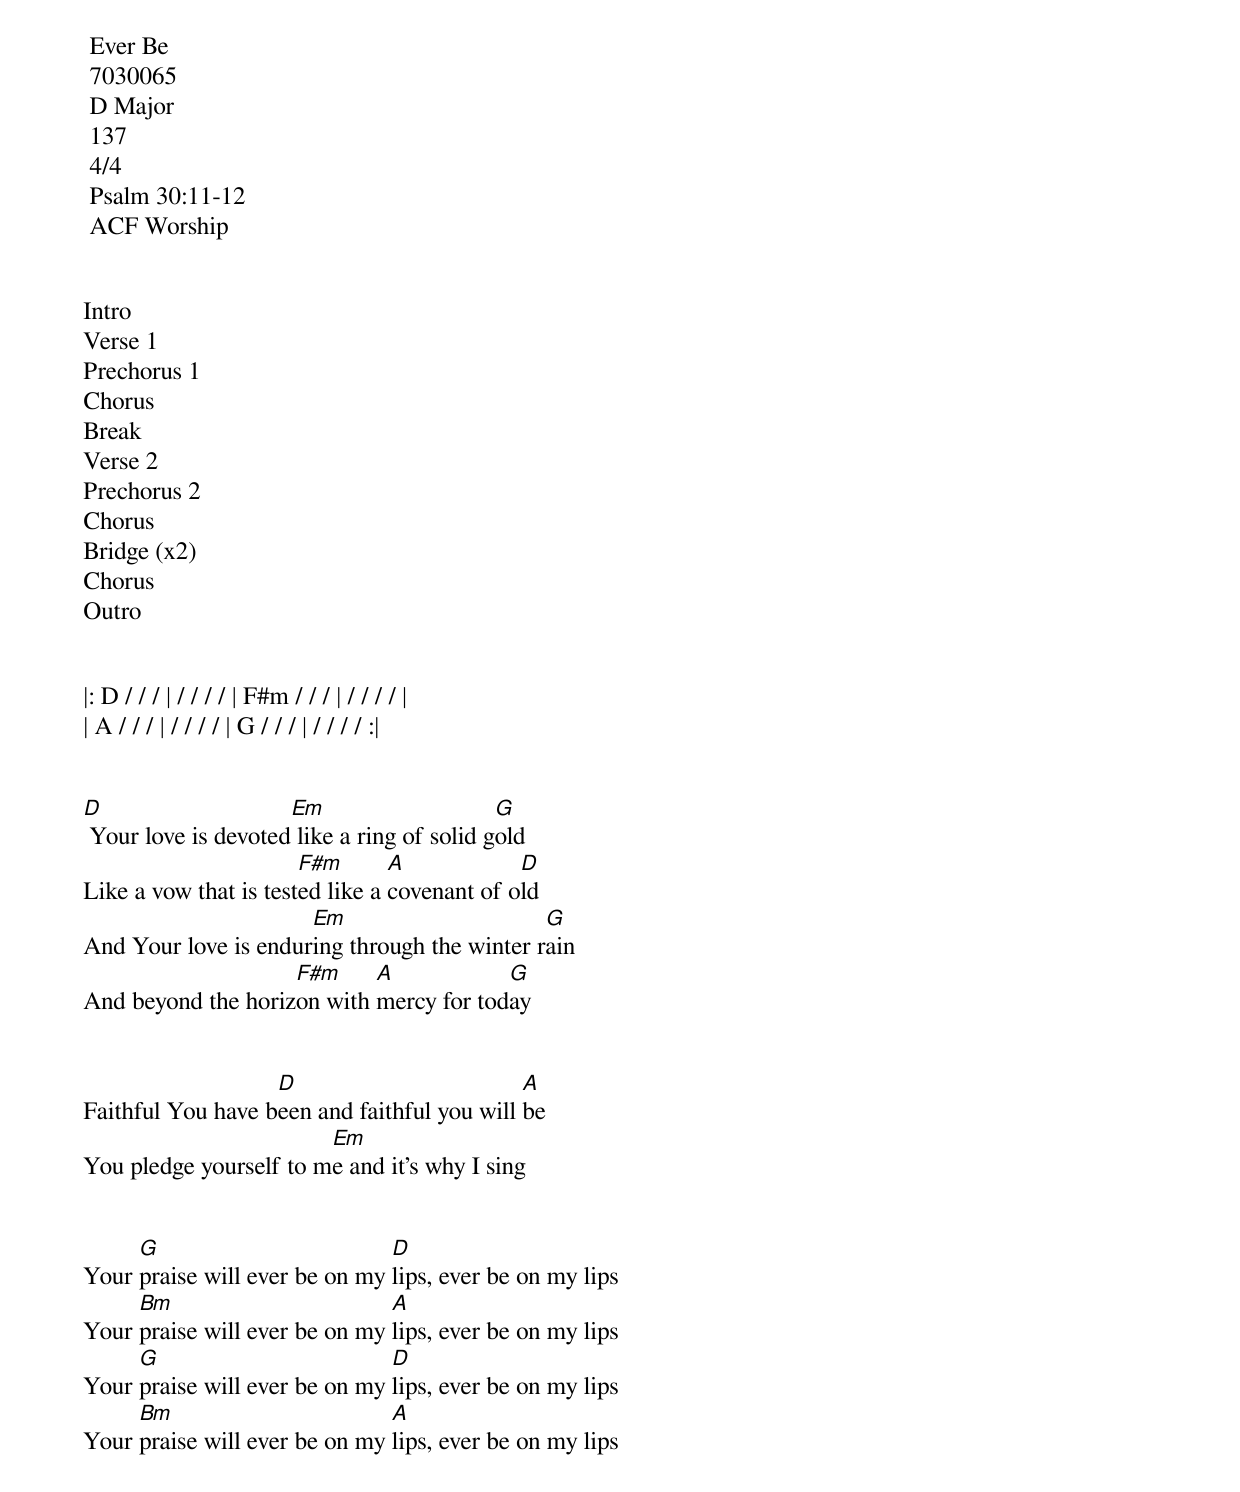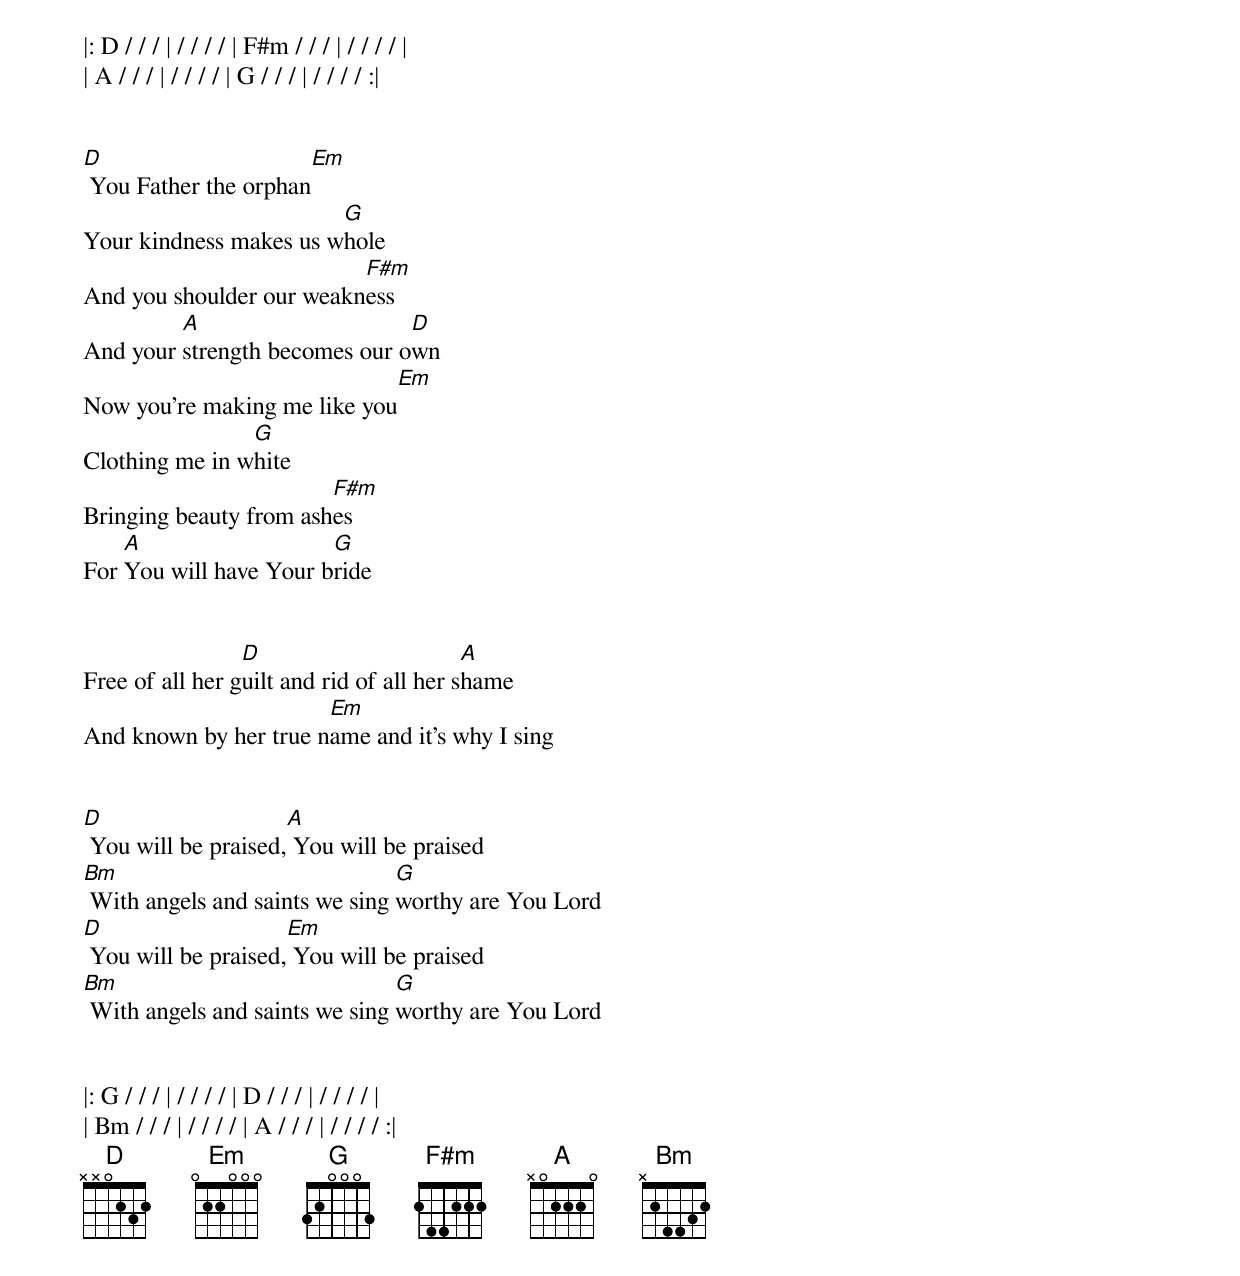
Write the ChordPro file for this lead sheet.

<song> Ever Be
<ccli> 7030065
<key> D Major
<bpm> 137
<signature> 4/4
<verse> Psalm 30:11-12
<arranger> ACF Worship

<order>
Intro
Verse 1
Prechorus 1
Chorus
Break
Verse 2
Prechorus 2
Chorus
Bridge (x2)
Chorus
Outro

<Intro>
|: D / / / | / / / / | F#m / / / | / / / / |
| A / / / | / / / / | G / / / | / / / / :|

<Verse 1>
[D] Your love is devoted[Em] like a ring of solid g[G]old
Like a vow that is test[F#m]ed like a [A]covenant of o[D]ld
And Your love is endur[Em]ing through the winter r[G]ain
And beyond the horiz[F#m]on with [A]mercy for tod[G]ay

<Prechorus 1>
Faithful You have b[D]een and faithful you will [A]be
You pledge yourself to m[Em]e and it's why I sing

<Chorus>
Your [G]praise will ever be on my [D]lips, ever be on my lips
Your [Bm]praise will ever be on my [A]lips, ever be on my lips
Your [G]praise will ever be on my [D]lips, ever be on my lips
Your [Bm]praise will ever be on my [A]lips, ever be on my lips

<Break>
|: D / / / | / / / / | F#m / / / | / / / / |
| A / / / | / / / / | G / / / | / / / / :|

<Verse 2>
[D] You Father the orphan[Em]
Your kindness makes us w[G]hole
And you shoulder our weakn[F#m]ess
And your [A]strength becomes our o[D]wn
Now you're making me like you[Em]
Clothing me in w[G]hite
Bringing beauty from ash[F#m]es
For [A]You will have Your b[G]ride

<Prechorus 2>
Free of all her g[D]uilt and rid of all her s[A]hame
And known by her true n[Em]ame and it's why I sing

<Bridge>
[D] You will be praised,[A] You will be praised
[Bm] With angels and saints we sing [G]worthy are You Lord
[D] You will be praised,[Em] You will be praised
[Bm] With angels and saints we sing [G]worthy are You Lord

<Outro>
|: G / / / | / / / / | D / / / | / / / / |
| Bm / / / | / / / / | A / / / | / / / / :|
